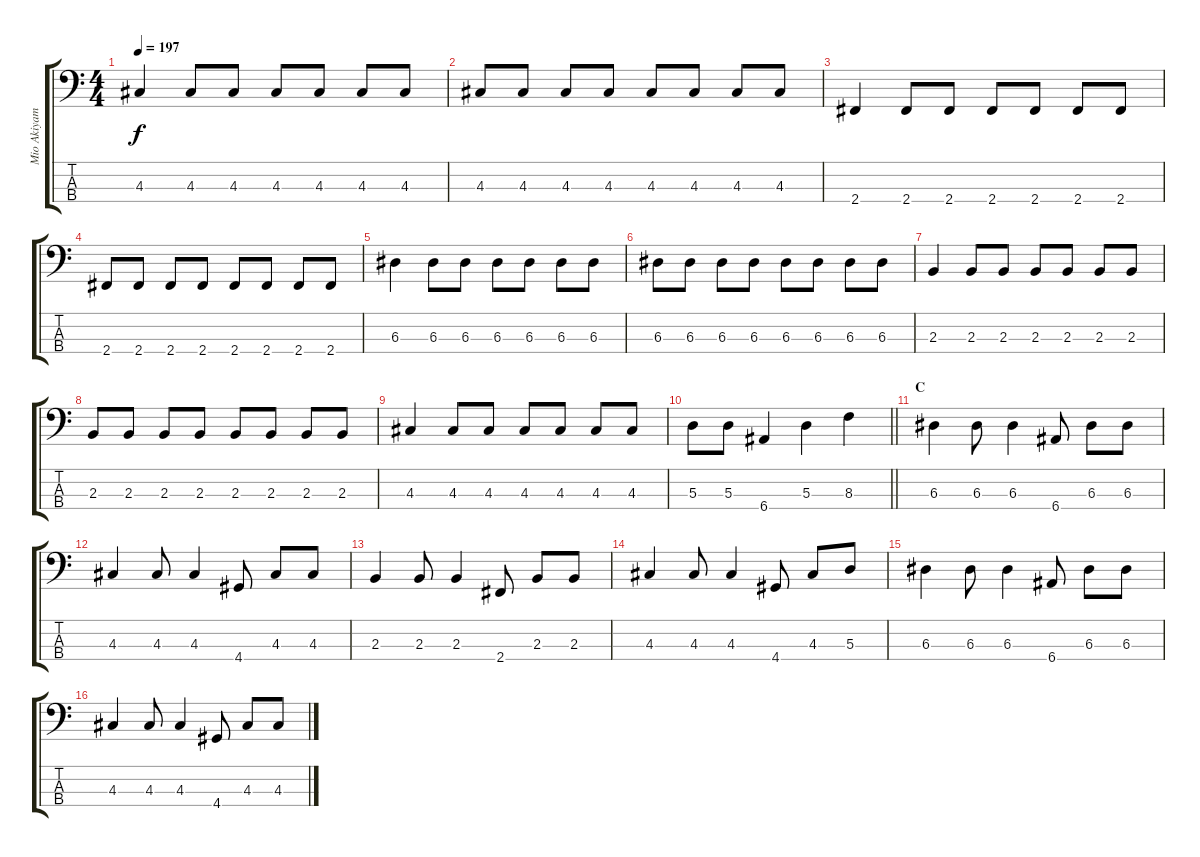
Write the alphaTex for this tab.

\track ("Mio Akiyama" "Mio Akiyam") {instrument electricbasspick}
\staff {score tabs}
\tuning (G2 D2 A1 E1) {hide}
\ts (4 4)
\tempo 197
\clef f4
\ks c
4.3.4{dy f} 4.3.8 4.3.8 4.3.8 4.3.8 4.3.8 4.3.8 |
4.3.8 4.3.8 4.3.8 4.3.8 4.3.8 4.3.8 4.3.8 4.3.8 |
2.4.4 2.4.8 2.4.8 2.4.8 2.4.8 2.4.8 2.4.8 |
2.4.8 2.4.8 2.4.8 2.4.8 2.4.8 2.4.8 2.4.8 2.4.8 |
6.3.4 6.3.8 6.3.8 6.3.8 6.3.8 6.3.8 6.3.8 |
6.3.8 6.3.8 6.3.8 6.3.8 6.3.8 6.3.8 6.3.8 6.3.8 |
2.3.4 2.3.8 2.3.8 2.3.8 2.3.8 2.3.8 2.3.8 |
2.3.8 2.3.8 2.3.8 2.3.8 2.3.8 2.3.8 2.3.8 2.3.8 |
4.3.4 4.3.8 4.3.8 4.3.8 4.3.8 4.3.8 4.3.8 |
\barLineRight lightlight
5.3.8 5.3.8 6.4.4 5.3.4 8.3.4 |
\section ("" "C")
6.3.4 6.3.8 6.3.4 6.4.8 6.3.8 6.3.8 |
4.3.4 4.3.8 4.3.4 4.4.8 4.3.8 4.3.8 |
2.3.4 2.3.8 2.3.4 2.4.8 2.3.8 2.3.8 |
4.3.4 4.3.8 4.3.4 4.4.8 4.3.8 5.3.8 |
6.3.4 6.3.8 6.3.4 6.4.8 6.3.8 6.3.8 |
4.3.4 4.3.8 4.3.4 4.4.8 4.3.8 4.3.8
